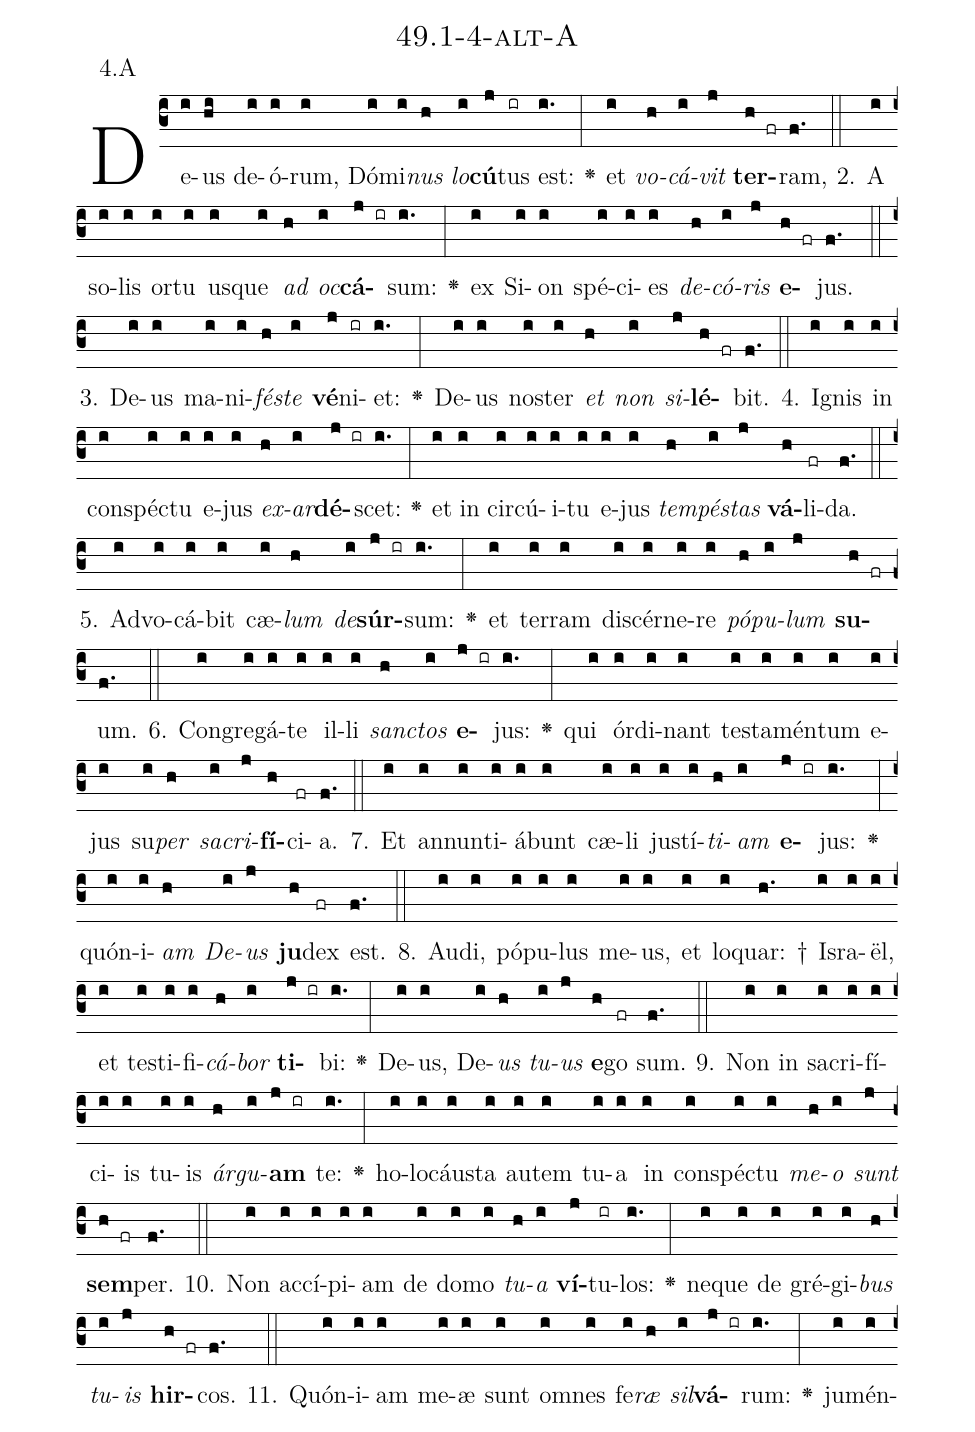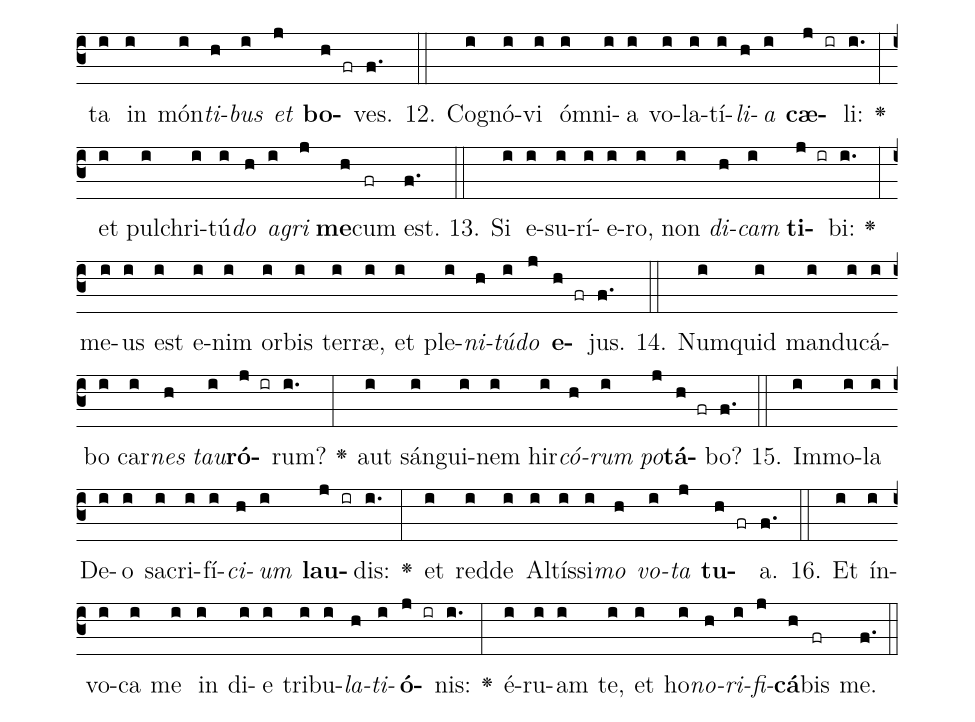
name: 49.1-4-alt-A;
annotation: 4.A;
%%
(c3)De(i)us(hi) de(i)ó(i)rum,(i) Dó(i)mi(i)<i>nus</i>(h) <i>lo</i>(i)<b>cú</b>(j)tus(ir) est:(i.) <v>\greheightstar</v>(:) et(i) <i>vo</i>(h)<i>cá</i>(i)<i>vit</i>(j) <b>ter</b>(h fr)ram,(f.) (::)
2. A(i) so(i)lis(i) or(i)tu(i) us(i)que(i) <i>ad</i>(h) <i>oc</i>(i)<b>cá</b>(j ir)sum:(i.) <v>\greheightstar</v>(:) ex(i) Si(i)on(i) spé(i)ci(i)es(i) <i>de</i>(h)<i>có</i>(i)<i>ris</i>(j) <b>e</b>(h fr)jus.(f.) (::)
3. De(i)us(i) ma(i)ni(i)<i>fés</i>(h)<i>te</i>(i) <b>vé</b>(j)ni(ir)et:(i.) <v>\greheightstar</v>(:) De(i)us(i) nos(i)ter(i) <i>et</i>(h) <i>non</i>(i) <i>si</i>(j)<b>lé</b>(h fr)bit.(f.) (::)
4. I(i)gnis(i) in(i) con(i)spéc(i)tu(i) e(i)jus(i) <i>ex</i>(h)<i>ar</i>(i)<b>dé</b>(j ir)scet:(i.) <v>\greheightstar</v>(:) et(i) in(i) cir(i)cú(i)i(i)tu(i) e(i)jus(i) <i>tem</i>(h)<i>pés</i>(i)<i>tas</i>(j) <b>vá</b>(h)li(fr)da.(f.) (::)
5. Ad(i)vo(i)cá(i)bit(i) cæ(i)<i>lum</i>(h) <i>de</i>(i)<b>súr</b>(j ir)sum:(i.) <v>\greheightstar</v>(:) et(i) ter(i)ram(i) di(i)scér(i)ne(i)re(i) <i>pó</i>(h)<i>pu</i>(i)<i>lum</i>(j) <b>su</b>(h fr)um.(f.) (::)
6. Con(i)gre(i)gá(i)te(i) il(i)li(i) <i>sanc</i>(h)<i>tos</i>(i) <b>e</b>(j ir)jus:(i.) <v>\greheightstar</v>(:) qui(i) ór(i)di(i)nant(i) tes(i)ta(i)mén(i)tum(i) e(i)jus(i) su(i)<i>per</i>(h) <i>sa</i>(i)<i>cri</i>(j)<b>fí</b>(h)ci(fr)a.(f.) (::)
7. Et(i) an(i)nun(i)ti(i)á(i)bunt(i) cæ(i)li(i) jus(i)tí(i)<i>ti</i>(h)<i>am</i>(i) <b>e</b>(j ir)jus:(i.) <v>\greheightstar</v>(:) quón(i)i(i)<i>am</i>(h) <i>De</i>(i)<i>us</i>(j) <b>ju</b>(h)dex(fr) est.(f.) (::)
8. Au(i)di,(i) pó(i)pu(i)lus(i) me(i)us,(i) et(i) lo(i)quar: †(h.) Is(i)ra(i)ël,(i) et(i) tes(i)ti(i)fi(i)<i>cá</i>(h)<i>bor</i>(i) <b>ti</b>(j ir)bi:(i.) <v>\greheightstar</v>(:) De(i)us,(i) De(i)<i>us</i>(h) <i>tu</i>(i)<i>us</i>(j) <b>e</b>(h)go(fr) sum.(f.) (::)
9. Non(i) in(i) sa(i)cri(i)fí(i)ci(i)is(i) tu(i)is(i) <i>ár</i>(h)<i>gu</i>(i)<b>am</b>(j ir) te:(i.) <v>\greheightstar</v>(:) ho(i)lo(i)cáus(i)ta(i) au(i)tem(i) tu(i)a(i) in(i) con(i)spéc(i)tu(i) <i>me</i>(h)<i>o</i>(i) <i>sunt</i>(j) <b>sem</b>(h fr)per.(f.) (::)
10. Non(i) ac(i)cí(i)pi(i)am(i) de(i) do(i)mo(i) <i>tu</i>(h)<i>a</i>(i) <b>ví</b>(j)tu(ir)los:(i.) <v>\greheightstar</v>(:) ne(i)que(i) de(i) gré(i)gi(i)<i>bus</i>(h) <i>tu</i>(i)<i>is</i>(j) <b>hir</b>(h fr)cos.(f.) (::)
11. Quón(i)i(i)am(i) me(i)æ(i) sunt(i) om(i)nes(i) fe(i)<i>ræ</i>(h) <i>sil</i>(i)<b>vá</b>(j ir)rum:(i.) <v>\greheightstar</v>(:) ju(i)mén(i)ta(i) in(i) món(i)<i>ti</i>(h)<i>bus</i>(i) <i>et</i>(j) <b>bo</b>(h fr)ves.(f.) (::)
12. Co(i)gnó(i)vi(i) óm(i)ni(i)a(i) vo(i)la(i)tí(i)<i>li</i>(h)<i>a</i>(i) <b>cæ</b>(j ir)li:(i.) <v>\greheightstar</v>(:) et(i) pul(i)chri(i)tú(i)<i>do</i>(h) <i>a</i>(i)<i>gri</i>(j) <b>me</b>(h)cum(fr) est.(f.) (::)
13. Si(i) e(i)su(i)rí(i)e(i)ro,(i) non(i) <i>di</i>(h)<i>cam</i>(i) <b>ti</b>(j ir)bi:(i.) <v>\greheightstar</v>(:) me(i)us(i) est(i) e(i)nim(i) or(i)bis(i) ter(i)ræ,(i) et(i) ple(i)<i>ni</i>(h)<i>tú</i>(i)<i>do</i>(j) <b>e</b>(h fr)jus.(f.) (::)
14. Num(i)quid(i) man(i)du(i)cá(i)bo(i) car(i)<i>nes</i>(h) <i>tau</i>(i)<b>ró</b>(j ir)rum?(i.) <v>\greheightstar</v>(:) aut(i) sán(i)gui(i)nem(i) hir(i)<i>có</i>(h)<i>rum</i>(i) <i>po</i>(j)<b>tá</b>(h fr)bo?(f.) (::)
15. Im(i)mo(i)la(i) De(i)o(i) sa(i)cri(i)fí(i)<i>ci</i>(h)<i>um</i>(i) <b>lau</b>(j ir)dis:(i.) <v>\greheightstar</v>(:) et(i) red(i)de(i) Al(i)tís(i)si(i)<i>mo</i>(h) <i>vo</i>(i)<i>ta</i>(j) <b>tu</b>(h fr)a.(f.) (::)
16. Et(i) ín(i)vo(i)ca(i) me(i) in(i) di(i)e(i) tri(i)bu(i)<i>la</i>(h)<i>ti</i>(i)<b>ó</b>(j ir)nis:(i.) <v>\greheightstar</v>(:) é(i)ru(i)am(i) te,(i) et(i) ho(i)<i>no</i>(h)<i>ri</i>(i)<i>fi</i>(j)<b>cá</b>(h)bis(fr) me.(f.) (::)
